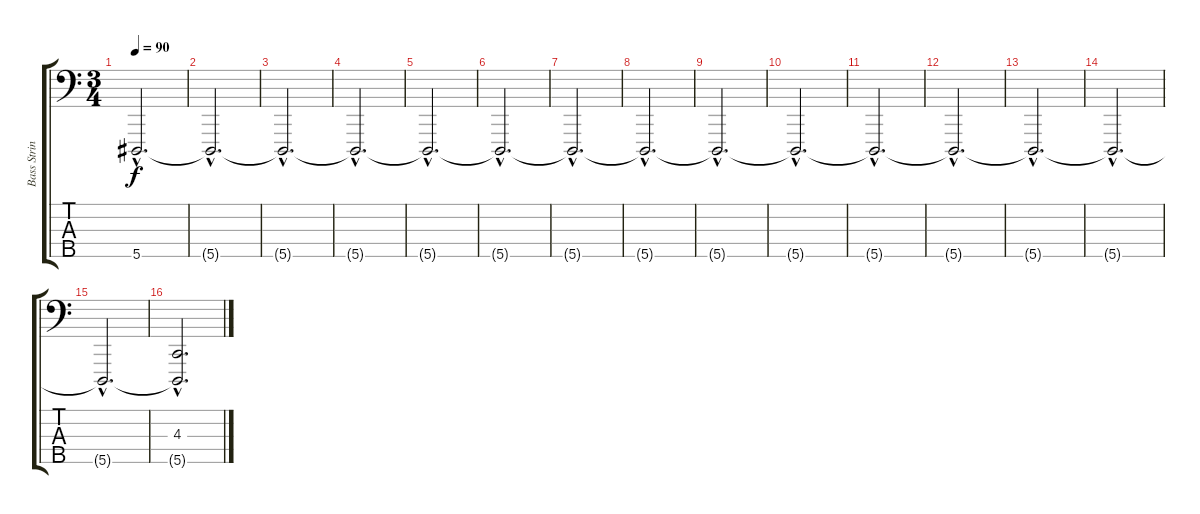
\track ("Bass Strings" "Bass Strin") {instrument tremolostrings}
\staff {score tabs}
\tuning (Gb2 Db2 Ab1 Eb1 Bb0) {hide}
\ts (3 4)
\tempo 90
\clef f4
\ks c
5.5{hac}.2{d dy f instrument tremolostrings} |
5.5{hac t}.2{d} |
5.5{hac t}.2{d} |
5.5{hac t}.2{d} |
5.5{hac t}.2{d} |
5.5{hac t}.2{d} |
5.5{hac t}.2{d} |
5.5{hac t}.2{d} |
5.5{hac t}.2{d} |
5.5{hac t}.2{d} |
5.5{hac t}.2{d} |
5.5{hac t}.2{d} |
5.5{hac t}.2{d} |
5.5{hac t}.2{d} |
5.5{hac t}.2{d} |
(4.3{hac} 5.5{hac t}).2{d}
